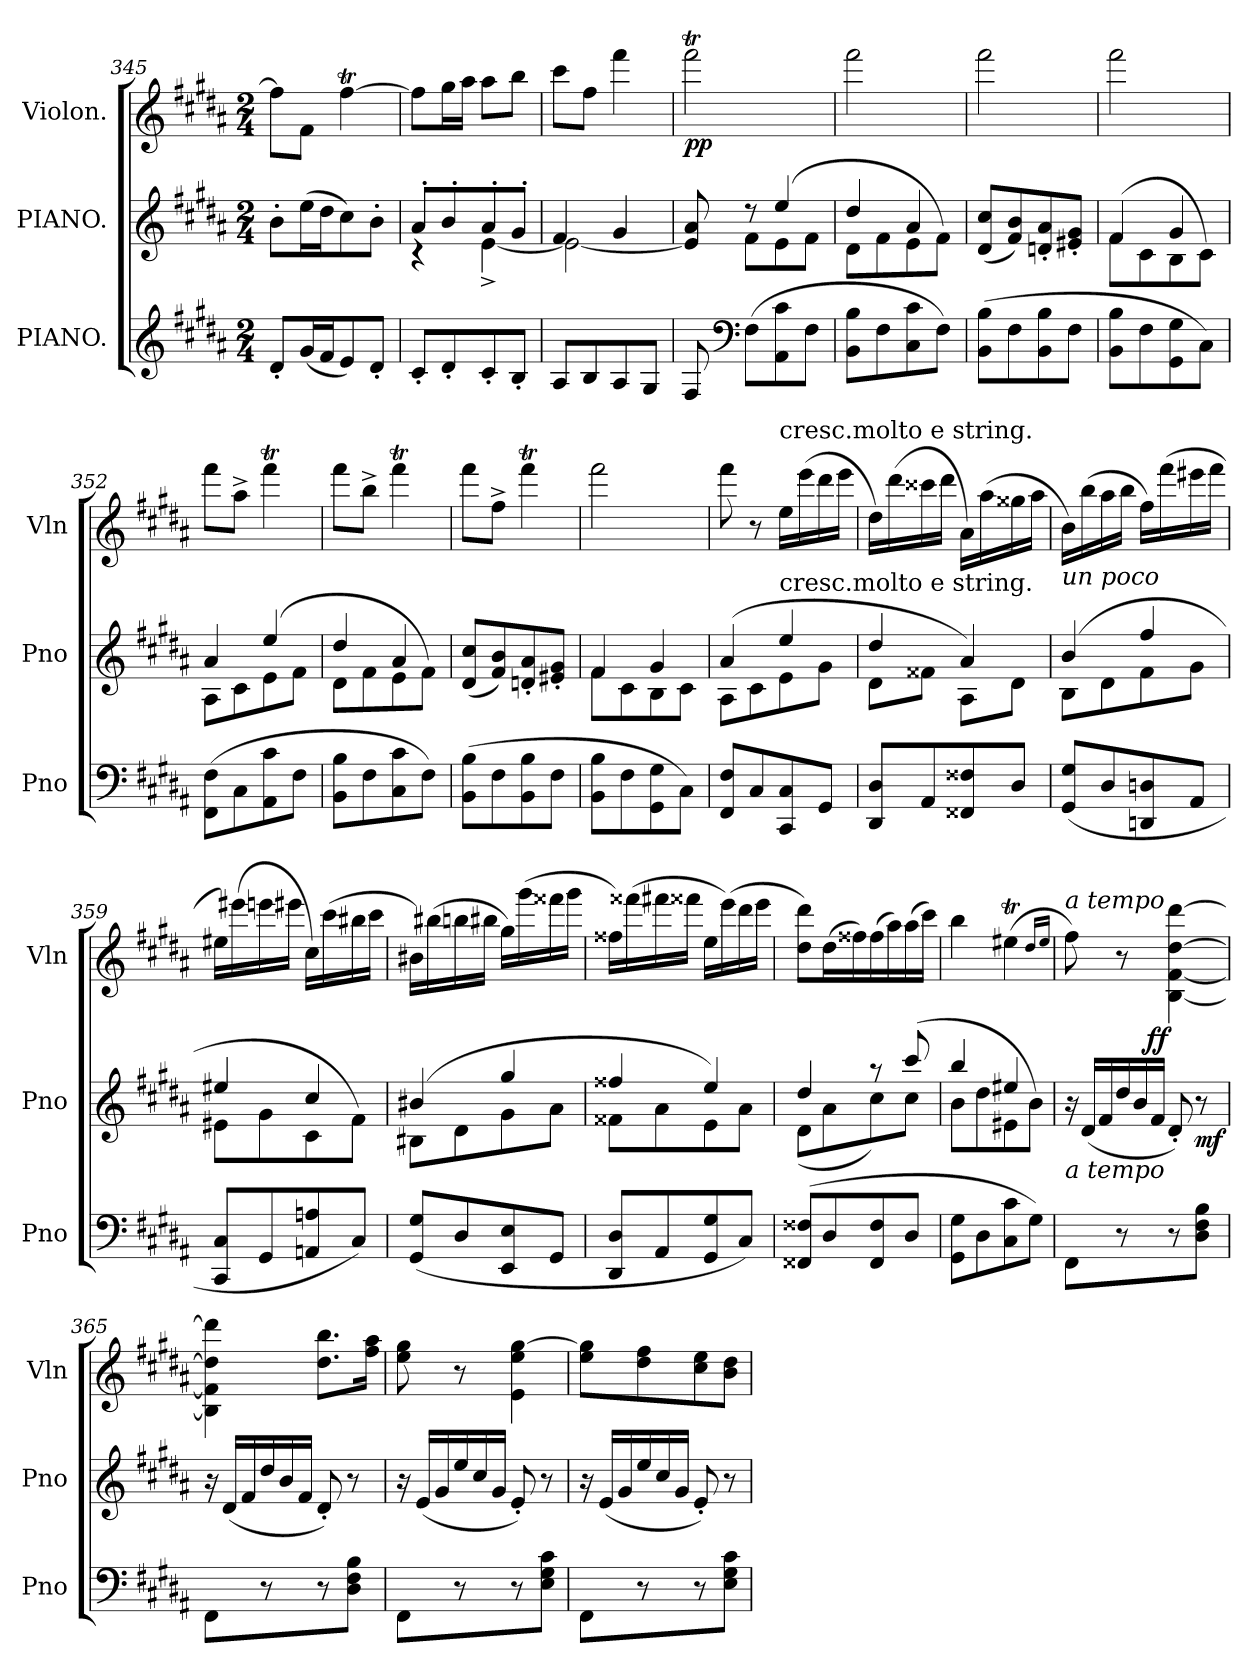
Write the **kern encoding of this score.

**kern	**kern	**dynam	**kern	**dynam
*part3	*part2	*part2	*part1	*part1
*staff3	*staff2	*staff2	*staff1	*staff1
*I"PIANO.	*I"PIANO.	*	*I"Violon.	*
*I'Pno	*I'Pno	*	*I'Vln	*
*clefG2	*clefG2	*	*clefG2	*
*k[f#c#g#d#a#]	*k[f#c#g#d#a#]	*	*k[f#c#g#d#a#]	*
*M2/4	*M2/4	*	*M2/4	*
=345	=345	=345	=345	=345
8d#'/L	8b'\L	.	8ff#\L]	.
(16g#/L	(16ee\L	.	8f#\J	.
16f#/J	16dd#\J	.	.	.
8e/)	8cc#\)	.	[4ff#T\	.
8d#'/J	8b'\J	.	.	.
=346	=346	=346	=346	=346
*	*^	*	*	*
8c#'/L	8a#'/L	4r	.	8ff#\L]	.
8d#'/	8b'/	.	.	16gg#\L	.
.	.	.	.	16aa#\JJ	.
8c#'/	8a#'/	[4e^\	.	8aa#\L	.
8B'/J	8g#'/J	.	.	8bb\J	.
=347	=347	=347	=347	=347	=347
8A#/L	4f#/	2e\_	.	8ccc#\L	.
8B/	.	.	.	8ff#\J	.
8A#/	4g#/	.	.	4fff#\	.
8G#/J	.	.	.	.	.
=348	=348	=348	=348	=348	=348
8F#/	8e]/ 8a#/	8ryy	.	2fff#T\	pp
*clefF4	*	*	*	*	*
(8F#\L	8rdd	8f#\L	.	.	.
8AA#\ 8c#\	(4ee/	8e\	.	.	.
8F#\J	.	8f#\J	.	.	.
=349	=349	=349	=349	=349	=349
8BB\ 8B\L	4dd#/	8d#\L	.	2fff#\	.
8F#\	.	8f#\	.	.	.
8C#\ 8c#\	4a#/	8e\	.	.	.
8F#\J)	.	8f#\J)	.	.	.
*	*v	*v	*	*	*
=350	=350	=350	=350	=350
(8BB\ 8B\L	(8d#/ 8cc#/L	.	2fff#\	.
8F#\	8f#/ 8b/)	.	.	.
8BB\ 8B\	8dn'/ 8a#'/	.	.	.
8F#\J	8e#X'/ 8g#'/J	.	.	.
=351	=351	=351	=351	=351
*	*^	*	*	*
8BB\ 8B\L	(4f#/	8f#\L	.	2fff#\	.
8F#\	.	8c#\	.	.	.
8GG#\ 8G#\	4g#/	8B\	.	.	.
8C#\J)	.	8c#\J)	.	.	.
=352	=352	=352	=352	=352	=352
(8FF#\ 8F#\L	4a#/	8A#\L	.	8fff#TTT\L	.
8C#\	.	8c#\	.	8aa#^\J	.
8AA#\ 8c#\	(4ee/	8e\	.	4fff#T\	.
8F#\J	.	8f#\J	.	.	.
=353	=353	=353	=353	=353	=353
8BB\ 8B\L	4dd#/	8d#\L	.	8fff#TTT\L	.
8F#\	.	8f#\	.	8bb^\J	.
8C#\ 8c#\	4a#/	8e\	.	4fff#T\	.
8F#\J)	.	8f#\J)	.	.	.
*	*v	*v	*	*	*
=354	=354	=354	=354	=354
(8BB\ 8B\L	(8d#/ 8cc#/L	.	8fff#TTT\L	.
8F#\	8f#/ 8b/)	.	8ff#^\J	.
8BB\ 8B\	8dn'/ 8a#'/	.	4fff#T\	.
8F#\J	8e#X'/ 8g#'/J	.	.	.
=355	=355	=355	=355	=355
*	*^	*	*	*
8BB\ 8B\L	4f#/	8f#\L	.	2fff#\	.
8F#\	.	8c#\	.	.	.
8GG#\ 8G#\	4g#/	8B\	.	.	.
8C#\J)	.	8c#\J	.	.	.
=356	=356	=356	=356	=356	=356
8FF#/ 8F#/L	(4a#/	8A#\L	.	8fff#TTT\	.
8C#/	.	8c#\	.	8r	.
!	!	!	!	!LO:TX:t=cresc.molto e string.	!
!	!LO:TX:t=cresc.molto e string.	!	!	!	!
8CC#/ 8C#/	4ee/	8e\	.	16ee\LL	.
.	.	.	.	(16eee\	.
8GG#/J	.	8g#\J	.	16ddd#\	.
.	.	.	.	16eee\JJ	.
=357	=357	=357	=357	=357	=357
8DD#/ 8D#/L	4dd#/	8d#\L	.	16dd#\LL)	.
.	.	.	.	(16ddd#\	.
8AA#/	.	8f##X\J	.	16ccc##X\	.
.	.	.	.	16ddd#\JJ	.
8FF##X/ 8F##X/	4a#/)	8A#\L	.	16a#\LL)	.
.	.	.	.	(16aa#\	.
8D#/J	.	8d#\J	.	16gg##X\	.
.	.	.	.	16aa#\JJ	.
=358	=358	=358	=358	=358	=358
!	!	!	!	!LO:TX:b:i:t=un poco	!
(8GG#/ 8G#/L	(4b/	8B\L	.	16b\LL)	.
.	.	.	.	(16bb\	.
8D#/	.	8d#\	.	16aa#\	.
.	.	.	.	16bb\JJ	.
8DDn/ 8Dn/	4ff#/	8f#\	.	16ff#\LL)	.
.	.	.	.	(16fff#\	.
8AA#/J	.	8g#\J	.	16eee#X\	.
.	.	.	.	16fff#\JJ	.
=359	=359	=359	=359	=359	=359
8CC#/ 8C#/L	4ee#X/	8e#X\L	.	16ee#X\LL)	.
.	.	.	.	(16eee#X\	.
8GG#/	.	8g#\	.	16eeen\	.
.	.	.	.	16eee#X\JJ	.
8AAn/ 8An/	4cc#/	8c#\	.	16cc#\LL)	.
.	.	.	.	(16ccc#\	.
8C#/J)	.	8f#\J)	.	16bb#X\	.
.	.	.	.	16ccc#\JJ	.
=360	=360	=360	=360	=360	=360
(8GG#/ 8G#/L	(4b#X/	8B#X\L	.	16b#X\LL)	.
.	.	.	.	(16bb#X\	.
8D#/	.	8d#\	.	16bbn\	.
.	.	.	.	16bb#X\JJ	.
8EE/ 8E/	4gg#/	8g#\	.	16gg#\LL)	.
.	.	.	.	(16ggg#\	.
8GG#/J	.	8a#\J	.	16fff##X\	.
.	.	.	.	16ggg#\JJ	.
=361	=361	=361	=361	=361	=361
8DD#/ 8D#/L	4ff##X/	8f##X\L	.	16ff##X\LL)	.
.	.	.	.	(16fff##X\	.
8AA#/	.	8a#\	.	16fff#X\	.
.	.	.	.	16fff##X\JJ	.
8GG#/ 8G#/	4ee/)	8e\	.	16ee\LL	.
.	.	.	.	(16eee\)	.
8C#/J)	.	8a#\J	.	16ddd#\	.
.	.	.	.	16eee\JJ	.
=362	=362	=362	=362	=362	=362
(8FF##X/ 8F##X/L	4dd#/	(>8d#\L	.	8dd#\ 8ddd#\L)	.
8D#/	.	8a#\	.	(16dd#\L	.
.	.	.	.	16ff##X\)	.
8FF##/ 8F##/	8raa	8cc#\)	.	(16ff##\	.
.	.	.	.	16aa#\)	.
8D#/J	(8ccc#/	8cc#\J	.	(16aa#\	.
.	.	.	.	16ccc#\JJ)	.
=363	=363	=363	=363	=363	=363
8GG#\ 8G#\L	4bb/	8b\L	.	4bb\	.
8D#\	.	8dd#\	.	.	.
8C#\ 8c#\	4ee#X/	8e#X\	.	(4ee#Xt\	.
8G#\J)	.	8b\J)	.	.	.
*	*v	*v	*	*	*
.	.	.	16qqdd#/LL	.
.	.	.	16qqee#/JJ	.
=364	=364	=364	=364	=364
*	*Xtuplet	*	*	*
!	!	!	!LO:TX:a:i:t=a tempo	!
!	!LO:TX:b:i:t=a tempo	!	!	!
8FF#\L	24r	.	8ff#\)	.
.	(24d#/LL	.	.	.
.	24f#/	.	.	.
8r	24dd#/	.	8r	.
.	24b/	.	.	.
.	24f#/JJ	.	.	.
!	!	!	!	!LO:DY:rj
8r	8d#'/)	.	[4B\ [4f#\ [4dd#\ [4ddd#\	ff
8D#\ 8F#\ 8B\J	8r	mf	.	.
=365	=365	=365	=365	=365
8FF#\L	24r	.	4B]\ 4f#]\ 4dd#]\ 4ddd#]\	.
.	(24d#/LL	.	.	.
.	24f#/	.	.	.
8r	24dd#/	.	.	.
.	24b/	.	.	.
.	24f#/JJ	.	.	.
8r	8d#'/)	.	8.dd#\ 8.bb\L	.
8D#\ 8F#\ 8B\J	8r	.	.	.
.	.	.	16ff#\ 16aa#\Jk	.
=366	=366	=366	=366	=366
8FF#\L	24r	.	8ee\ 8gg#\	.
.	(24e/LL	.	.	.
.	24g#/	.	.	.
8r	24ee/	.	8r	.
.	24cc#/	.	.	.
.	24g#/JJ	.	.	.
8r	8e'/)	.	4e\ 4ee\ [4gg#\	.
8E\ 8G#\ 8c#\J	8r	.	.	.
=367	=367	=367	=367	=367
8FF#\L	24r	.	8ee\ 8gg#]\L	.
.	(24e/LL	.	.	.
.	24g#/	.	.	.
8r	24ee/	.	8dd#\ 8ff#\	.
.	24cc#/	.	.	.
.	24g#/JJ	.	.	.
8r	8e'/)	.	8cc#\ 8ee\	.
8E\ 8G#\ 8c#\J	8r	.	8b\ 8dd#\J	.
=	=	=	=	=
*-	*-	*-	*-	*-
